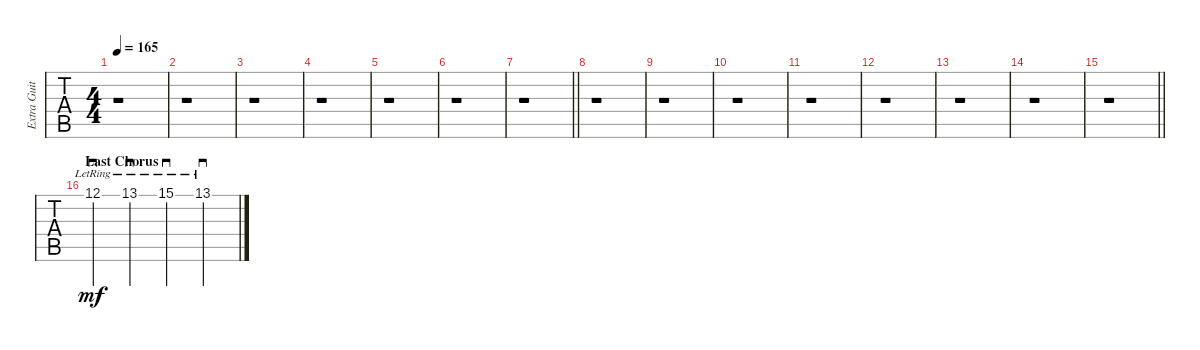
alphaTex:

\track ("Extra Guitar" "Extra Guit") {instrument overdrivenguitar}
\staff {tabs}
\tuning (E4 B3 G3 D3 A2 E2) {hide}
\ts (4 4)
\tempo 165
\clef g2
\ks c
r.1{dy mf} |
r.1 |
r.1 |
r.1 |
r.1 |
r.1 |
\barLineRight lightlight
r.1 |
r.1 |
r.1 |
r.1 |
r.1 |
r.1 |
r.1 |
r.1 |
\barLineRight lightlight
r.1 |
\section ("" "Last Chorus")
12.1{lr}.4{sd} 13.1{lr}.4{sd} 15.1{lr}.4{sd} 13.1{lr}.4{sd}
